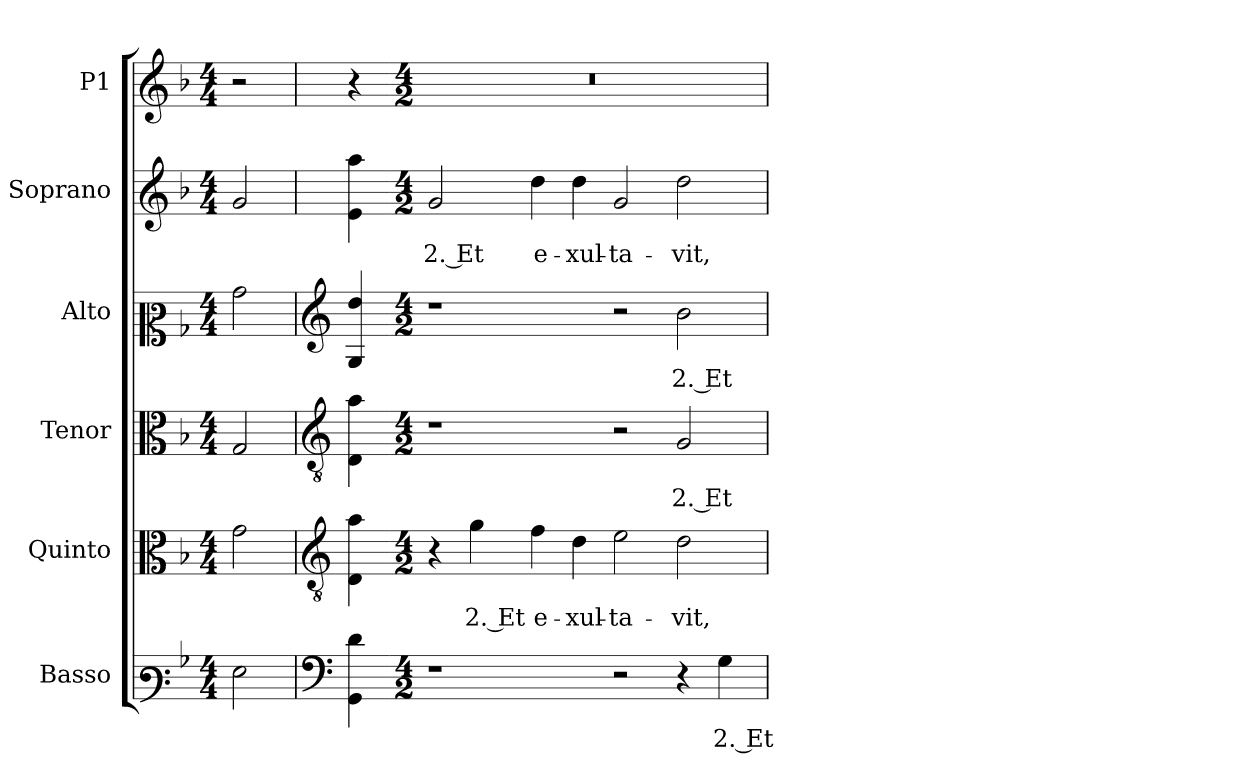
**kern	**text	**kern	**text	**kern	**text	**kern	**text	**kern	**text	**kern
*part6	*part6	*part5	*part5	*part4	*part4	*part3	*part3	*part2	*part2	*part1
*staff6	*staff6	*staff5	*staff5	*staff4	*staff4	*staff3	*staff3	*staff2	*staff2	*staff1
*I"Basso	*	*I"Quinto	*	*I"Tenor	*	*I"Alto	*	*I"Soprano	*	*I"P1
*I'B.	*	*I'Q.	*	*I'T.	*	*I'A.	*	*I'S.	*	*
!!LO:PB:g=z
*clefF3	*	*clefC3	*	*clefC3	*	*clefC2	*	*clefG2	*	*clefG2
*	*	*ITrd7c12	*	*ITrd7c12	*	*	*	*	*	*
*k[b-]	*	*k[b-]	*	*k[b-]	*	*k[b-]	*	*k[b-]	*	*k[b-]
*F:	*	*F:	*	*F:	*	*F:	*	*F:	*	*F:
*M4/4	*	*M4/4	*	*M4/4	*	*M4/4	*	*M4/4	*	*M4/4
=1	=1	=1	=1	=1	=1	=1	=1	=1	=1	=1
!LO:N:head=open	!	!LO:N:head=open	!	!LO:N:head=open	!	!LO:N:head=open	!	!LO:N:head=open	!	!
2Gi\	.	2Gi\	.	2GGi/	.	2b-i\	.	2gi/	.	2r
=2	=2	=2	=2	=2	=2	=2	=2	=2	=2	=2
*clefF4	*	*clefGv2	*	*clefGv2	*	*clefG2	*	*	*	*
4GGi\ 4di	.	4DDi\ 4Ai	.	4DDi\ 4Ai	.	4Gi/ 4ddi	.	4ei\ 4aai	.	4r
=3-	=3-	=3-	=3-	=3-	=3-	=3-	=3-	=3-	=3-	=3-
*M4/2	*	*M4/2	*	*M4/2	*	*M4/2	*	*M4/2	*	*M4/2
!	!	!	!	!	!	!	!	!	!LO:LY:b:color=#000000	!LO:N:vis=1
1r	.	4r	.	1r	.	1r	.	2gi/	2. Et	0r
!	!	!	!LO:LY:b:color=#000000	!	!	!	!	!	!	!
.	.	4Gi\	2. Et	.	.	.	.	.	.	.
!	!	!	!LO:LY:b:color=#000000	!	!	!	!	!	!	!
!	!	!	!	!	!	!	!	!	!LO:LY:b:color=#000000	!
.	.	4Fi\	e-	.	.	.	.	4ddi\	e-	.
!	!	!	!LO:LY:b:color=#000000	!	!	!	!	!	!	!
!	!	!	!	!	!	!	!	!	!LO:LY:b:color=#000000	!
.	.	4Di\	-xul-	.	.	.	.	4ddi\	-xul-	.
!	!	!	!LO:LY:b:color=#000000	!	!	!	!	!	!	!
!	!	!	!	!	!	!	!	!	!LO:LY:b:color=#000000	!
2r	.	2Ei\	-ta-	2r	.	2r	.	2gi/	-ta-	.
!	!	!	!LO:LY:b:color=#000000	!	!	!	!	!	!	!
!	!	!	!	!	!LO:LY:b:color=#000000	!	!	!	!	!
!	!	!	!	!	!	!	!LO:LY:b:color=#000000	!	!	!
!	!	!	!	!	!	!	!	!	!LO:LY:b:color=#000000	!
4r	.	2Di\	-vit,	2GGi/	2. Et	2b-i\	2. Et	2ddi\	-vit,	.
!	!LO:LY:b:color=#000000	!	!	!	!	!	!	!	!	!
4Gi\	2. Et	.	.	.	.	.	.	.	.	.
=	=	=	=	=	=	=	=	=	=	=
*-	*-	*-	*-	*-	*-	*-	*-	*-	*-	*-
